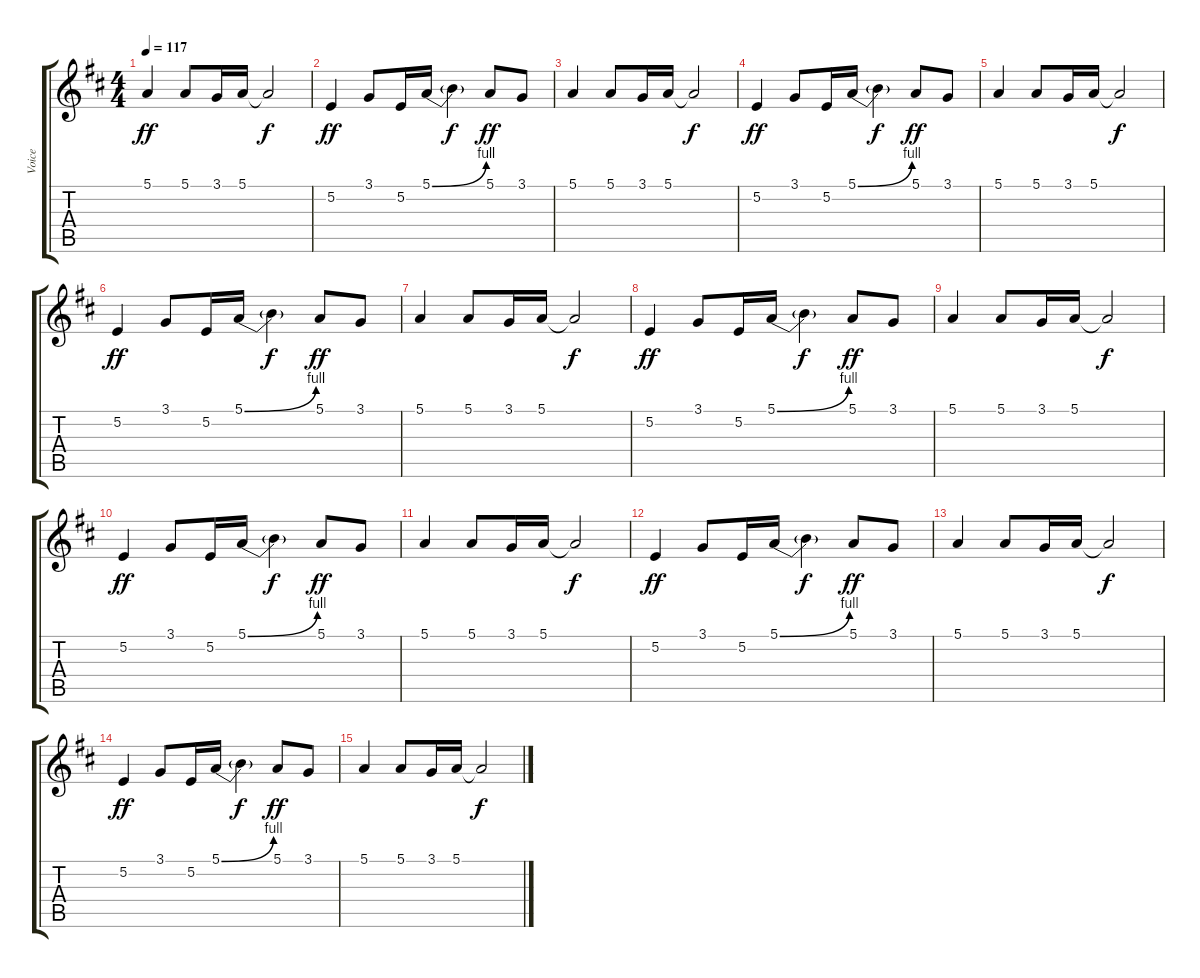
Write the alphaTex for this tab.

\track ("Voice" "Voice") {instrument voiceoohs}
\staff {score tabs}
\tuning (E4 B3 G3 D3 A2 E2) {hide}
\ts (4 4)
\tempo 117
\clef g2
\ks d
5.1.4{dy ff} 5.1.8 3.1.16 5.1.16 5.1{t}.2{dy f} |
5.2.4{dy ff} 3.1.8 5.2.16 5.1{be (bend 0 0 60 4)}.16 5.1{t}.4{dy f} 5.1.8{dy ff} 3.1.8 |
5.1.4 5.1.8 3.1.16 5.1.16 5.1{t}.2{dy f} |
5.2.4{dy ff} 3.1.8 5.2.16 5.1{be (bend 0 0 60 4)}.16 5.1{t}.4{dy f} 5.1.8{dy ff} 3.1.8 |
5.1.4 5.1.8 3.1.16 5.1.16 5.1{t}.2{dy f} |
5.2.4{dy ff} 3.1.8 5.2.16 5.1{be (bend 0 0 60 4)}.16 5.1{t}.4{dy f} 5.1.8{dy ff} 3.1.8 |
5.1.4 5.1.8 3.1.16 5.1.16 5.1{t}.2{dy f} |
5.2.4{dy ff} 3.1.8 5.2.16 5.1{be (bend 0 0 60 4)}.16 5.1{t}.4{dy f} 5.1.8{dy ff} 3.1.8 |
5.1.4 5.1.8 3.1.16 5.1.16 5.1{t}.2{dy f} |
5.2.4{dy ff} 3.1.8 5.2.16 5.1{be (bend 0 0 60 4)}.16 5.1{t}.4{dy f} 5.1.8{dy ff} 3.1.8 |
5.1.4 5.1.8 3.1.16 5.1.16 5.1{t}.2{dy f} |
5.2.4{dy ff} 3.1.8 5.2.16 5.1{be (bend 0 0 60 4)}.16 5.1{t}.4{dy f} 5.1.8{dy ff} 3.1.8 |
5.1.4 5.1.8 3.1.16 5.1.16 5.1{t}.2{dy f} |
5.2.4{dy ff} 3.1.8 5.2.16 5.1{be (bend 0 0 60 4)}.16 5.1{t}.4{dy f} 5.1.8{dy ff} 3.1.8 |
5.1.4 5.1.8 3.1.16 5.1.16 5.1{t}.2{dy f}
